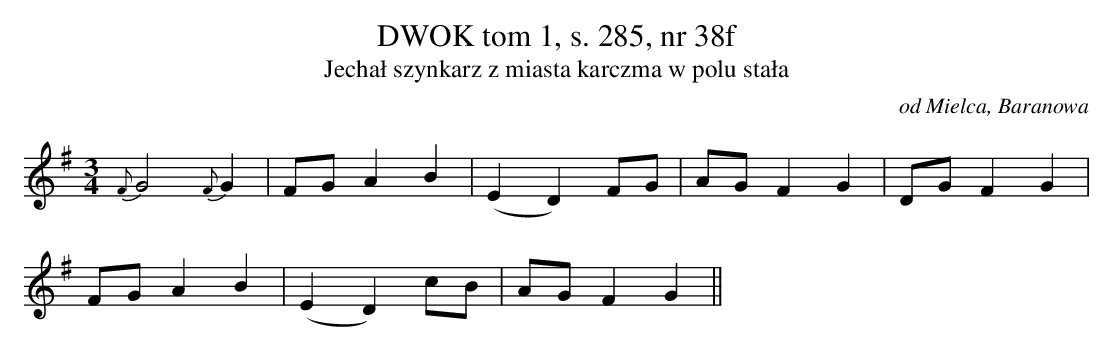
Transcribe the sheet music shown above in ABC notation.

X:1
T: DWOK tom 1, s. 285, nr 38f
T: Jechał szynkarz z miasta karczma w polu stała
O: od Mielca, Baranowa
M: 3/4
L: 1/8
K: G
{F}G4{F}G2 | FGA2B2 | (E2D2) FG | AGF2G2 | DGF2G2 |
FGA2B2 | (E2D2)  cB | AG F2G2||
